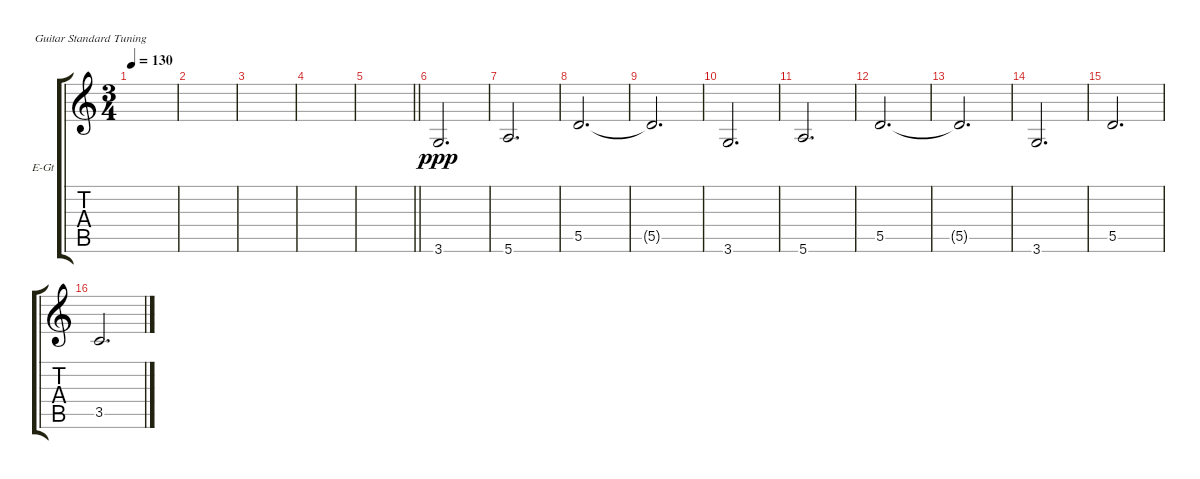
\defaultSystemsLayout 4
\bracketExtendMode groupsimilarinstruments
\firstSystemTrackNameOrientation horizontal
\otherSystemsTrackNameOrientation horizontal
\chordDiagramsInScore
\track ("Lead Guitar" "E-Gt") {instrument distortionguitar}
\staff {score tabs}
\tuning (E4 B3 G3 D3 A2 E2)
\ts (3 4)
\tempo 130
\clef g2
\ks c
|
|
|
|
\barLineRight lightlight
|
3.6.2{d dy ppp} |
5.6.2{d} |
5.5.2{d} |
5.5{t}.2{d} |
3.6.2{d} |
5.6.2{d} |
5.5.2{d} |
5.5{t}.2{d} |
3.6.2{d} |
5.5.2{d} |
3.5.2{d}
